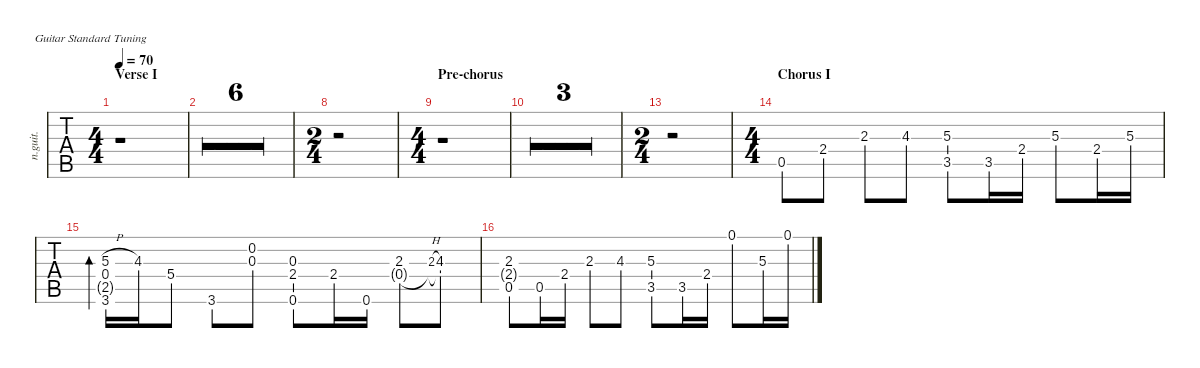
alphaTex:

\defaultSystemsLayout 4
\hideDynamics
\bracketExtendMode nobrackets
\otherSystemsTrackNameOrientation horizontal
\track ("Nylon Guitar" "n.guit.") {defaultSystemsLayout 4 multiBarRest instrument acousticguitarnylon}
\staff {tabs}
\tuning (E4 B3 G3 D3 A2 E2)
\ts (4 4)
\section ("" "Verse I")
\tempo 70
\clef g2
\ks c
r.1{dy f} |
r.1 |
r.1 |
r.1 |
r.1 |
r.1 |
r.1 |
\ts (2 4)
\beaming (8 2 2)
r.2 |
\ts (4 4)
\beaming (8 2 2 2 2)
\section ("" "Pre-chorus")
r.1 |
r.1 |
r.1 |
r.1 |
\ts (2 4)
\beaming (8 2 2)
r.2 |
\ts (4 4)
\beaming (8 2 2 2 2)
\section ("" "Chorus I")
0.5.8 2.4.8 2.3.8 4.3.8 (3.5 5.3).8 3.5.16 2.4.16 5.3.8 2.4.16 5.3.16 |
(3.6 2.5{g} 0.4 5.3{h}).16{bd 54} 4.3.16 5.4.8 3.6.8 (0.2{st} 0.3{st}).8 (0.3 2.4 0.6).8 2.4.16 0.6.16 (2.3 0.4{g}).8 (2.3{h} 0.4{t}).8{gr onbeat} (4.3 0.4{t}).8 |
(2.3 0.5 2.4{g}).8 0.5.16 2.4.16 2.3.8 4.3.8 (3.5 5.3).8 3.5.16 2.4.16 0.1.8 5.3.16 0.1.16
